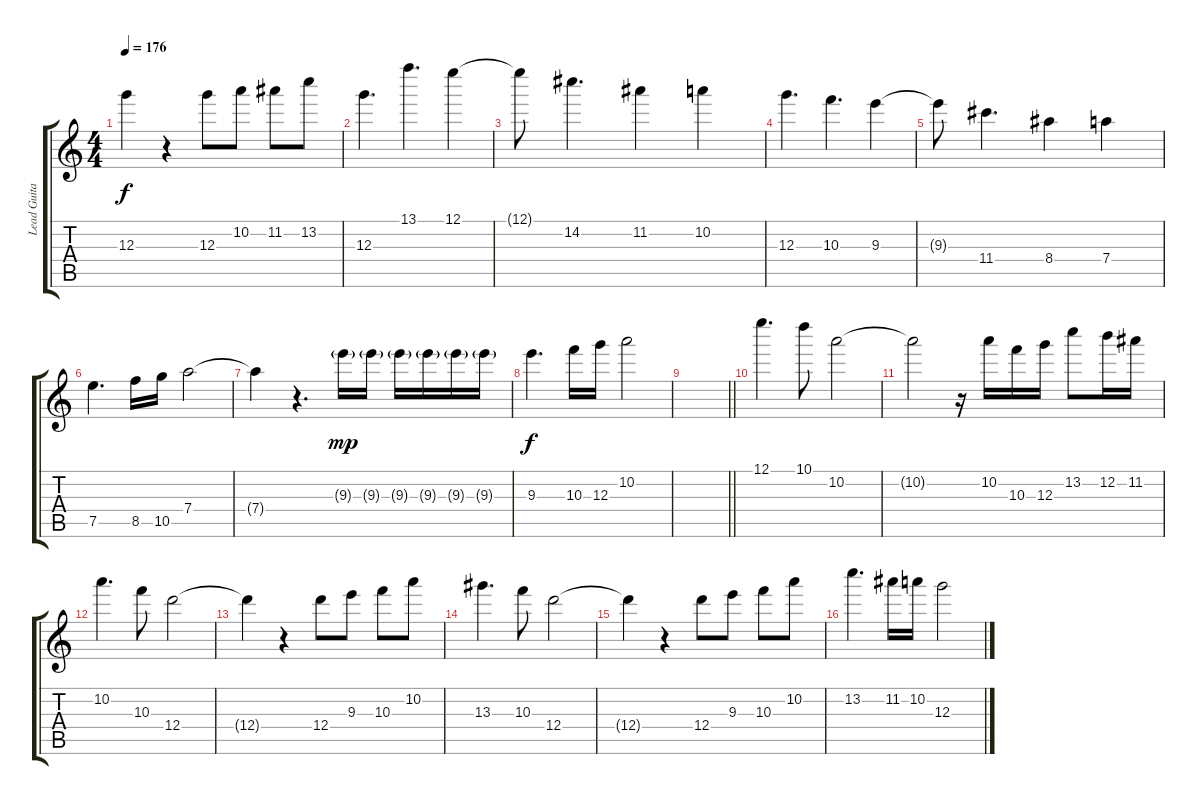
\track ("Lead Guitar (FX)" "Lead Guita") {instrument lead1square}
\staff {score tabs}
\tuning (E6 B5 G5 D5 A4 E4) {hide}
\ts (4 4)
\tempo 176
\clef g2
\ks c
12.3{t}.4{dy f} r.4 12.3.8 10.2.8 11.2.8 13.2.8 |
12.3.4{d} 13.1.4{d} 12.1.4 |
12.1{t}.8 14.2.4{d} 11.2.4 10.2.4 |
12.3.4{d} 10.3.4{d} 9.3.4 |
9.3{t}.8 11.4.4{d} 8.4.4 7.4.4 |
7.5.4{d} 8.5.16 10.5.16 7.4.2 |
7.4{t}.4 r.4{d} 9.3{g}.16{dy mp} 9.3{g}.16 9.3{g}.16 9.3{g}.16 9.3{g}.16 9.3{g}.16 |
9.3.4{d dy f} 10.3.16 12.3.16 10.2.2 |
\barLineRight lightlight
|
12.1.4{d} 10.1.8 10.2.2 |
10.2{t}.2 r.16 10.2.16 10.3.16 12.3.16 13.2.8 12.2.16 11.2.16 |
10.2.4{d} 10.3.8 12.4.2 |
12.4{t}.4 r.4 12.4.8 9.3.8 10.3.8 10.2.8 |
13.3.4{d} 10.3.8 12.4.2 |
12.4{t}.4 r.4 12.4.8 9.3.8 10.3.8 10.2.8 |
13.2.4{d} 11.2.16 10.2.16 12.3.2
